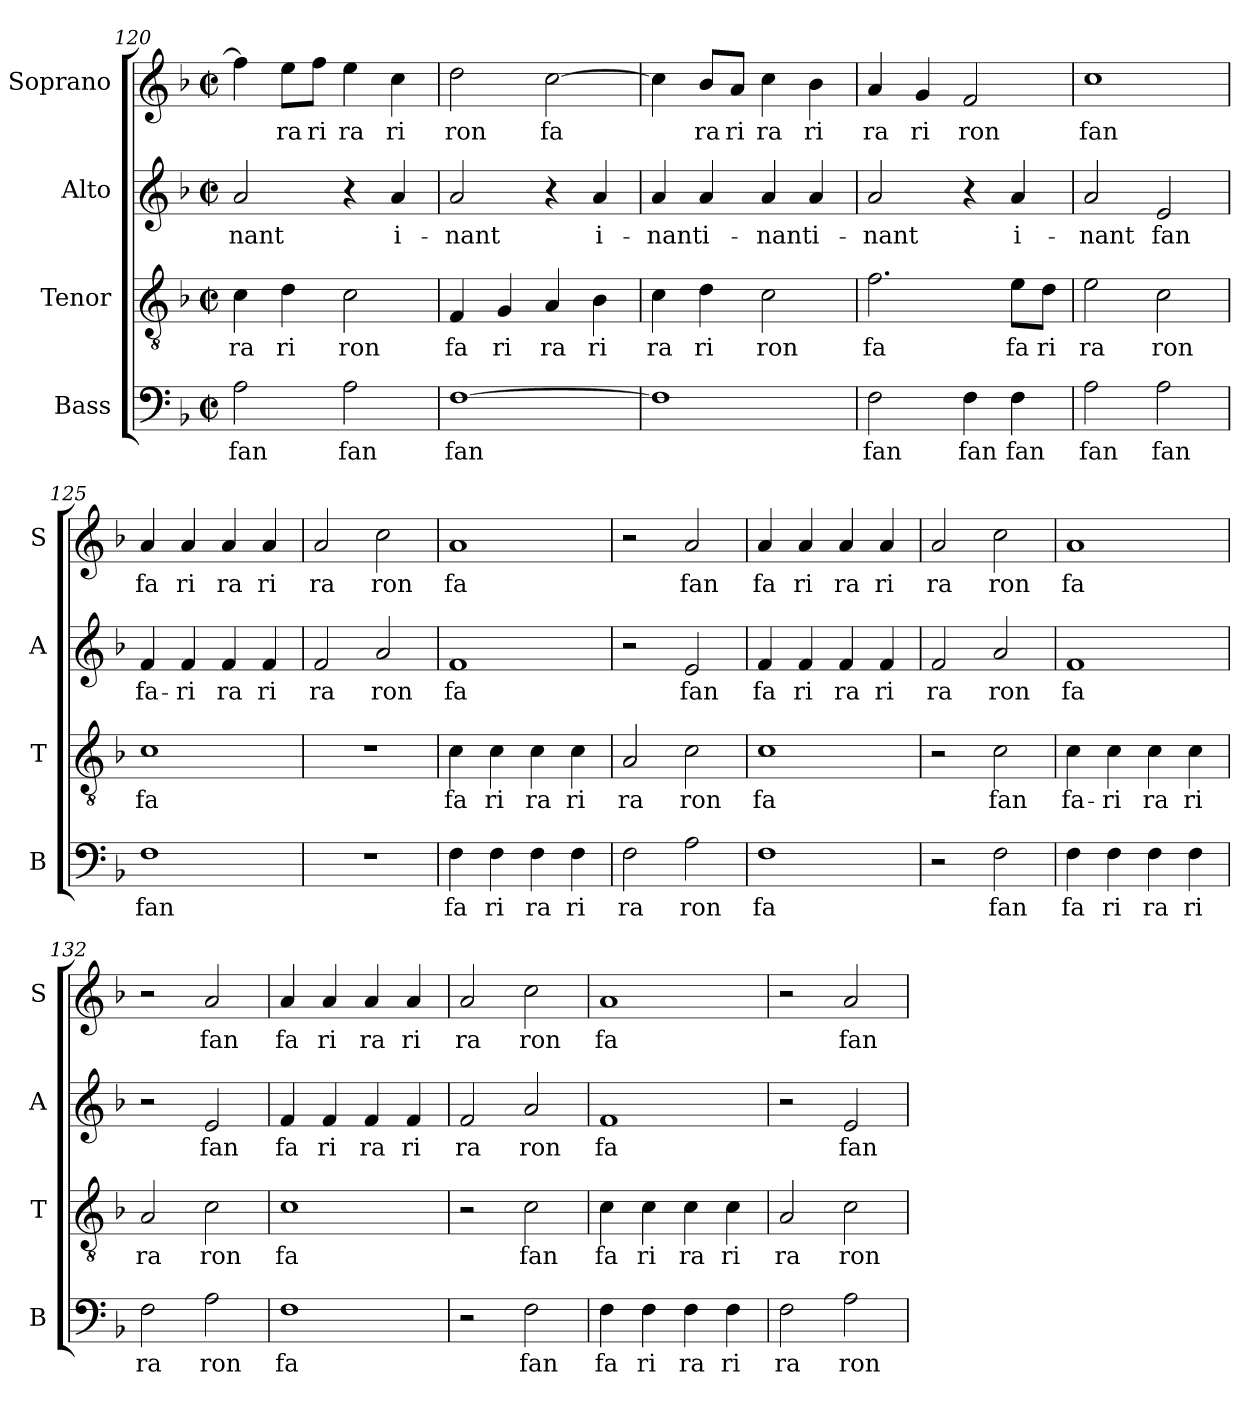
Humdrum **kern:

**kern	**text	**kern	**text	**kern	**text	**kern	**text
*part4	*part4	*part3	*part3	*part2	*part2	*part1	*part1
*staff4	*staff4	*staff3	*staff3	*staff2	*staff2	*staff1	*staff1
*I"Bass	*	*I"Tenor	*	*I"Alto	*	*I"Soprano	*
*I'B	*	*I'T	*	*I'A	*	*I'S	*
*clefF4	*	*clefGv2	*	*clefG2	*	*clefG2	*
*k[b-]	*	*k[b-]	*	*k[b-]	*	*k[b-]	*
*F:	*	*F:	*	*F:	*	*F:	*
*M2/2	*	*M2/2	*	*M2/2	*	*M2/2	*
*met(c|)	*	*met(c|)	*	*met(c|)	*	*met(c|)	*
=120	=120	=120	=120	=120	=120	=120	=120
2A\	fan	4c\	ra	2a/	-nant	4ff\]	.
.	.	4d\	ri	.	.	8ee\L	ra
.	.	.	.	.	.	8ff\J	ri
2A\	fan	2c\	ron	4r	.	4ee\	ra
.	.	.	.	4a/	i-	4cc\	ri
!!LO:PB:g=z
=121	=121	=121	=121	=121	=121	=121	=121
[1F	fan	4F/	fa	2a/	-nant	2dd\	ron
.	.	4G/	ri	.	.	.	.
.	.	4A/	ra	4r	.	[2cc\	fa
.	.	4B-\	ri	4a/	i-	.	.
=122	=122	=122	=122	=122	=122	=122	=122
1F]	.	4c\	ra	4a/	-nant	4cc\]	.
.	.	4d\	ri	4a/	i-	8b-/L	ra
.	.	.	.	.	.	8a/J	ri
.	.	2c\	ron	4a/	-nant	4cc\	ra
.	.	.	.	4a/	i-	4b-\	ri
=123	=123	=123	=123	=123	=123	=123	=123
2F\	fan	2.f\	fa	2a/	-nant	4a/	ra
.	.	.	.	.	.	4g/	ri
4F\	fan	.	.	4r	.	2f/	ron
4F\	fan	8e\L	fa	4a/	i-	.	.
.	.	8d\J	ri	.	.	.	.
=124	=124	=124	=124	=124	=124	=124	=124
2A\	fan	2e\	ra	2a/	-nant	1cc	fan
2A\	fan	2c\	ron	2e/	fan	.	.
=125	=125	=125	=125	=125	=125	=125	=125
1F	fan	1c	fa	4f/	fa-	4a/	fa
.	.	.	.	4f/	-ri	4a/	ri
.	.	.	.	4f/	ra	4a/	ra
.	.	.	.	4f/	ri	4a/	ri
=126	=126	=126	=126	=126	=126	=126	=126
1r	.	1r	.	2f/	ra	2a/	ra
.	.	.	.	2a/	ron	2cc\	ron
!!LO:LB:g=z
=127	=127	=127	=127	=127	=127	=127	=127
4F\	fa	4c\	fa	1f	fa	1a	fa
4F\	ri	4c\	ri	.	.	.	.
4F\	ra	4c\	ra	.	.	.	.
4F\	ri	4c\	ri	.	.	.	.
=128	=128	=128	=128	=128	=128	=128	=128
2F\	ra	2A/	ra	2r	.	2r	.
2A\	ron	2c\	ron	2e/	fan	2a/	fan
=129	=129	=129	=129	=129	=129	=129	=129
1F	fa	1c	fa	4f/	fa	4a/	fa
.	.	.	.	4f/	ri	4a/	ri
.	.	.	.	4f/	ra	4a/	ra
.	.	.	.	4f/	ri	4a/	ri
=130	=130	=130	=130	=130	=130	=130	=130
2r	.	2r	.	2f/	ra	2a/	ra
2F\	fan	2c\	fan	2a/	ron	2cc\	ron
=131	=131	=131	=131	=131	=131	=131	=131
4F\	fa	4c\	fa-	1f	fa	1a	fa
4F\	ri	4c\	-ri	.	.	.	.
4F\	ra	4c\	ra	.	.	.	.
4F\	ri	4c\	ri	.	.	.	.
=132	=132	=132	=132	=132	=132	=132	=132
2F\	ra	2A/	ra	2r	.	2r	.
2A\	ron	2c\	ron	2e/	fan	2a/	fan
!!LO:LB:g=z
=133	=133	=133	=133	=133	=133	=133	=133
1F	fa	1c	fa	4f/	fa	4a/	fa
.	.	.	.	4f/	ri	4a/	ri
.	.	.	.	4f/	ra	4a/	ra
.	.	.	.	4f/	ri	4a/	ri
=134	=134	=134	=134	=134	=134	=134	=134
2r	.	2r	.	2f/	ra	2a/	ra
2F\	fan	2c\	fan	2a/	ron	2cc\	ron
=135	=135	=135	=135	=135	=135	=135	=135
4F\	fa	4c\	fa	1f	fa	1a	fa
4F\	ri	4c\	ri	.	.	.	.
4F\	ra	4c\	ra	.	.	.	.
4F\	ri	4c\	ri	.	.	.	.
=136	=136	=136	=136	=136	=136	=136	=136
2F\	ra	2A/	ra	2r	.	2r	.
2A\	ron	2c\	ron	2e/	fan	2a/	fan
=	=	=	=	=	=	=	=
*-	*-	*-	*-	*-	*-	*-	*-
